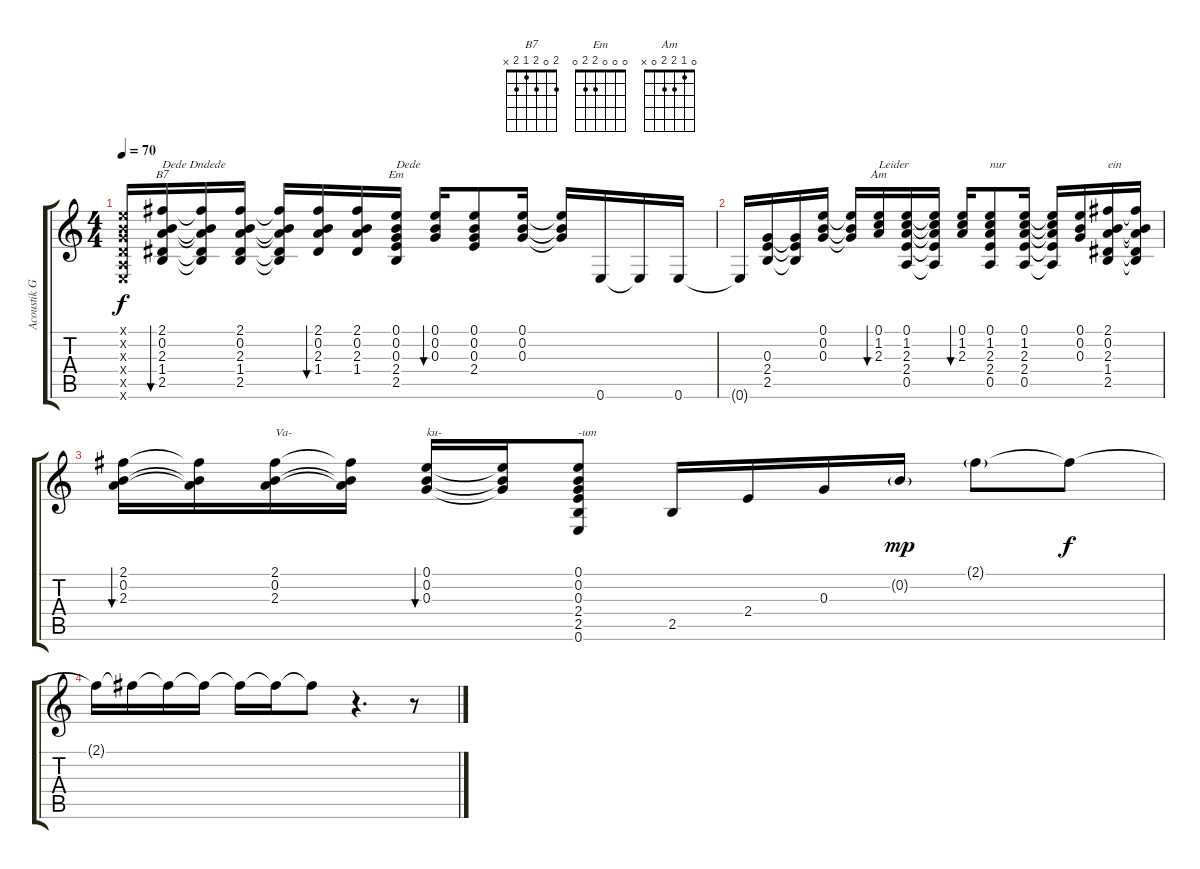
\track ("Acoustik Guitar" "Acoustik G") {instrument acousticguitarsteel}
\staff {score tabs}
\tuning (E4 B3 G3 D3 A2 E2) {hide}
\chord ("B7" 2 0 2 1 2 x)
\chord ("Em" 0 0 0 2 2 0)
\chord ("Am" 0 1 2 2 0 x)
\ts (4 4)
\tempo 70
\clef g2
\ks c
(0.1{x} 0.2{x} 0.3{x} 0.4{x} 0.5{x} 0.6{x}).16{dy f} (2.1 0.2 2.3 1.4 2.5).16{bu 30 ch "B7" txt "Dede Dndede "} (2.1{t} 0.2{t} 2.3{t} 1.4{t} 2.5{t}).16 (2.1 0.2 2.3 1.4 2.5).16 (2.1{t} 0.2{t} 2.3{t} 1.4{t} 2.5{t}).16 (2.1 0.2 2.3 1.4).16{bu 30} (2.1 0.2 2.3 1.4).16 (0.1 0.2 0.3 2.4 2.5).16{ch "Em" txt "Dede"} (0.1 0.2 0.3).16{bu 30} (0.1 0.2 0.3 2.4).8 (0.1 0.2 0.3).16 (0.1{t} 0.2{t} 0.3{t}).16 0.6.16 0.6{t}.16 0.6.16 |
0.6{t}.16 (0.3 2.4 2.5).16 (0.3{t} 2.4{t} 2.5{t}).16 (0.1 0.2 0.3).16 (0.1{t} 0.2{t} 0.3{t}).16 (0.1 1.2 2.3).16{bu 30 ch "Am" txt "Leider"} (0.1 1.2 2.3 2.4 0.5).16 (0.1{t} 1.2{t} 2.3{t} 2.4{t} 0.5{t}).16 (0.1 1.2 2.3).16{bu 30} (0.1 1.2 2.3 2.4 0.5).8{txt "nur"} (0.1 1.2 2.3 2.4 0.5).16 (0.1{t} 1.2{t} 2.3{t} 2.4{t} 0.5{t}).16 (0.1 0.2 0.3).16 (2.1 0.2 2.3 1.4 2.5).16{txt "ein"} (2.1{t} 0.2{t} 2.3{t} 1.4{t} 2.5{t}).16 |
(2.1 0.2 2.3).16{bu 30} (2.1{t} 0.2{t} 2.3{t}).16 (2.1 0.2 2.3).16{txt "Va-"} (2.1{t} 0.2{t} 2.3{t}).16 (0.1 0.2 0.3).16{bu 30 txt "ku-"} (0.1{t} 0.2{t} 0.3{t}).16 (0.1 0.2 0.3 2.4 2.5 0.6).8{txt "-um"} 2.5.16 2.4.16 0.3.16 0.2{g}.16{dy mp} 2.1{g}.8 2.1{t}.8{dy f} |
2.1{t}.16 2.1{t}.16 2.1{t}.16 2.1{t}.16 2.1{t}.16 2.1{t}.16 2.1{t}.8 r.4{d} r.8
